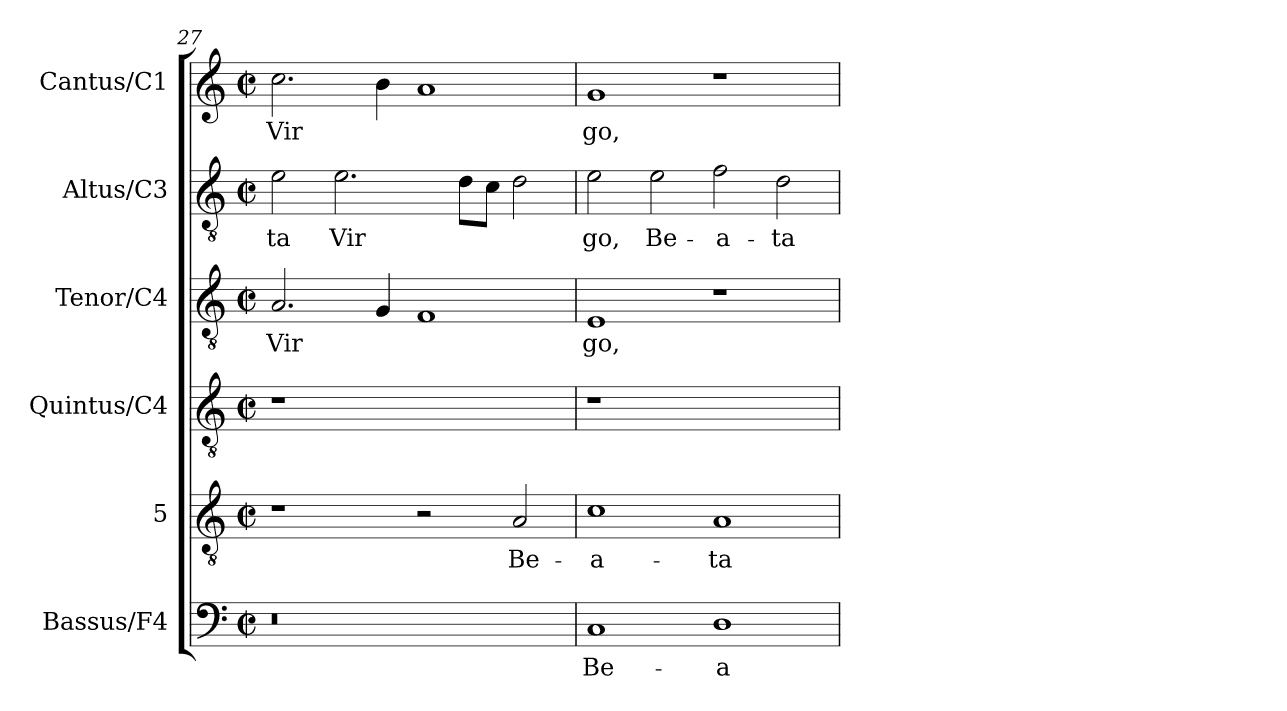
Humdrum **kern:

**kern	**text	**kern	**text	**kern	**kern	**text	**kern	**text	**kern	**text
*part6	*part6	*part5	*part5	*part4	*part3	*part3	*part2	*part2	*part1	*part1
*staff6	*staff6	*staff5	*staff5	*staff4	*staff3	*staff3	*staff2	*staff2	*staff1	*staff1
*I"Bassus/F4	*	*I"5	*	*I"Quintus/C4	*I"Tenor/C4	*	*I"Altus/C3	*	*I"Cantus/C1	*
*I'B	*	*	*	*	*I'T	*	*I'A	*	*I'C	*
*clefF4	*	*clefGv2	*	*clefGv2	*clefGv2	*	*clefGv2	*	*clefG2	*
*k[]	*	*k[]	*	*k[]	*k[]	*	*k[]	*	*k[]	*
*C:	*	*C:	*	*C:	*C:	*	*C:	*	*C:	*
*M2/2	*	*M2/2	*	*M2/2	*M2/2	*	*M2/2	*	*M2/2	*
*met(c|)	*	*met(c|)	*	*met(c|)	*met(c|)	*	*met(c|)	*	*met(c|)	*
=27	=27	=27	=27	=27	=27	=27	=27	=27	=27	=27
!	!	!	!	!	!	!LO:LY:b:rj	!	!LO:LY:b:rj	!	!LO:LY:b:rj
0r	.	1r	.	1r	2.A/	Vir-	2e\	-ta	2.cc\	Vir-
!	!	!	!	!	!	!	!	!LO:LY:b:rj	!	!
.	.	.	.	.	.	.	2.e\	Vir-	.	.
!	!	!	!	!	!	!LO:LY:b:rj	!	!	!	!LO:LY:b:rj
.	.	.	.	.	4G/	--	.	.	4b\	--
!	!	!	!	!	!	!LO:LY:b:rj	!	!	!	!LO:LY:b:rj
.	.	2r	.	1ryy	1F	--	.	.	1a	--
!	!	!	!	!	!	!	!	!LO:LY:b:rj	!	!
.	.	.	.	.	.	.	8d\L	--	.	.
!	!	!	!	!	!	!	!	!LO:LY:b:rj	!	!
.	.	.	.	.	.	.	8c\J	--	.	.
!	!	!	!LO:LY:b:cj	!	!	!	!	!LO:LY:b:rj	!	!
.	.	2A/	Be-	.	.	.	2d\	--	.	.
=28	=28	=28	=28	=28	=28	=28	=28	=28	=28	=28
!	!LO:LY:b:rj	!	!LO:LY:b:cj	!	!	!LO:LY:b:rj	!	!LO:LY:b:rj	!	!LO:LY:b:rj
1C	Be-	1c	-a-	1r	1E	-go,	2e\	-go,	1g	-go,
!	!	!	!	!	!	!	!	!LO:LY:b:rj	!	!
.	.	.	.	.	.	.	2e\	Be-	.	.
!	!LO:LY:b:rj	!	!LO:LY:b:cj	!	!	!	!	!LO:LY:b:rj	!	!
1D	-a-	1A	-ta	1ryy	1r	.	2f\	-a-	1r	.
!	!	!	!	!	!	!	!	!LO:LY:b:rj	!	!
.	.	.	.	.	.	.	2d\	-ta	.	.
=	=	=	=	=	=	=	=	=	=	=
*-	*-	*-	*-	*-	*-	*-	*-	*-	*-	*-
